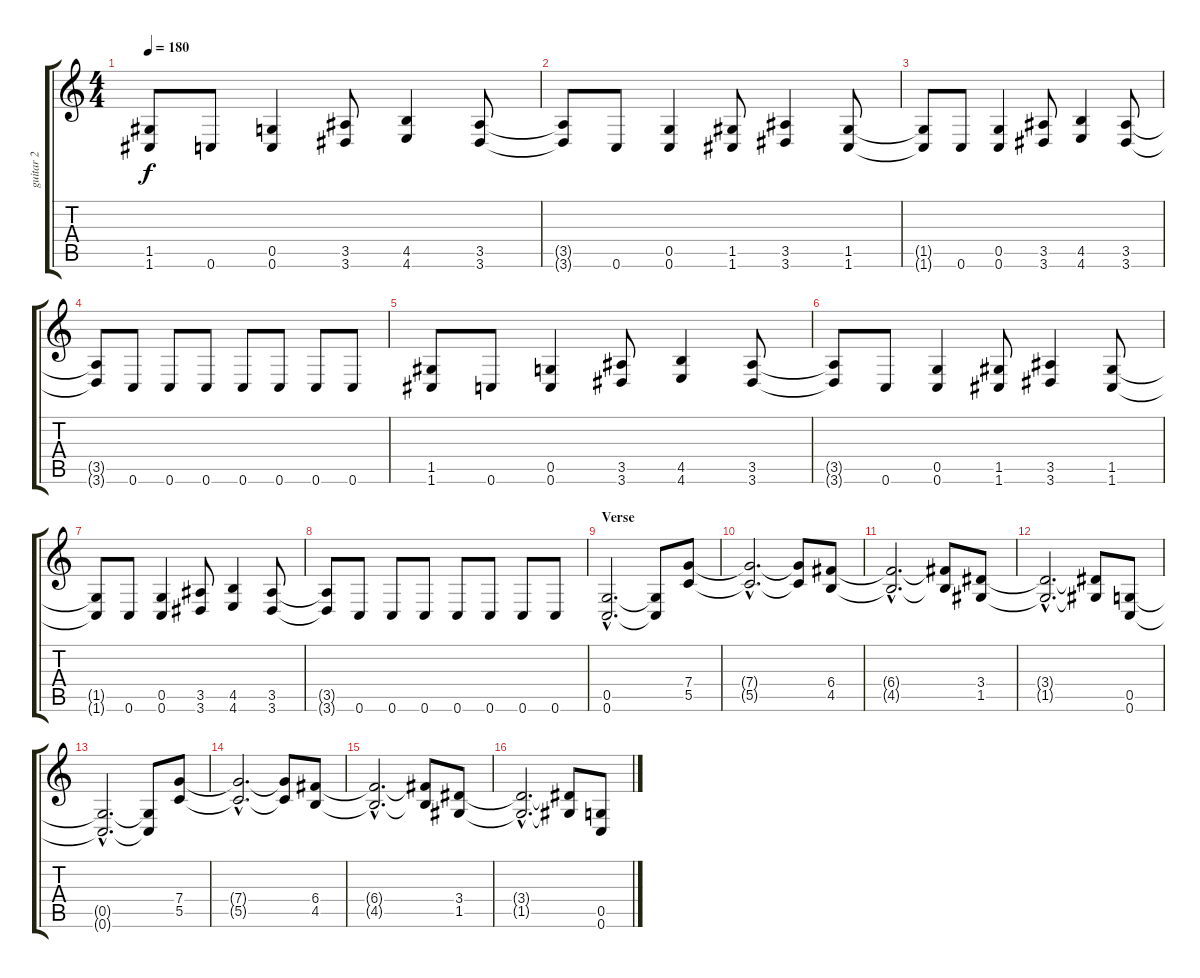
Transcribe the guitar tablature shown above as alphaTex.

\track ("guitar 2" "guitar 2") {instrument overdrivenguitar}
\staff {score tabs}
\tuning (D4 A3 F3 C3 G2 C2) {hide}
\ts (4 4)
\tempo 180
\clef g2
\ks c
(1.5 1.6).8{dy f} 0.6.8 (0.5 0.6).4 (3.5 3.6).8 (4.5 4.6).4 (3.5 3.6).8 |
(3.5{t} 3.6{t}).8 0.6.8 (0.5 0.6).4 (1.5 1.6).8 (3.5 3.6).4 (1.5 1.6).8 |
(1.5{t} 1.6{t}).8 0.6.8 (0.5 0.6).4 (3.5 3.6).8 (4.5 4.6).4 (3.5 3.6).8 |
(3.5{t} 3.6{t}).8 0.6.8 0.6.8 0.6.8 0.6.8 0.6.8 0.6.8 0.6.8 |
(1.5 1.6).8 0.6.8 (0.5 0.6).4 (3.5 3.6).8 (4.5 4.6).4 (3.5 3.6).8 |
(3.5{t} 3.6{t}).8 0.6.8 (0.5 0.6).4 (1.5 1.6).8 (3.5 3.6).4 (1.5 1.6).8 |
(1.5{t} 1.6{t}).8 0.6.8 (0.5 0.6).4 (3.5 3.6).8 (4.5 4.6).4 (3.5 3.6).8 |
(3.5{t} 3.6{t}).8 0.6.8 0.6.8 0.6.8 0.6.8 0.6.8 0.6.8 0.6.8 |
\section ("" "Verse")
(0.5{hac} 0.6{hac}).2{d} (0.5{t} 0.6{t}).8 (7.4 5.5).8 |
(7.4{hac t} 5.5{hac t}).2{d} (7.4{t} 5.5{t}).8 (6.4 4.5).8 |
(6.4{hac t} 4.5{hac t}).2{d} (6.4{t} 4.5{t}).8 (3.4 1.5).8 |
(3.4{hac t} 1.5{hac t}).2{d} (3.4{t} 1.5{t}).8 (0.5 0.6).8 |
(0.5{hac t} 0.6{hac t}).2{d} (0.5{t} 0.6{t}).8 (7.4 5.5).8 |
(7.4{hac t} 5.5{hac t}).2{d} (7.4{t} 5.5{t}).8 (6.4 4.5).8 |
(6.4{hac t} 4.5{hac t}).2{d} (6.4{t} 4.5{t}).8 (3.4 1.5).8 |
(3.4{hac t} 1.5{hac t}).2{d} (3.4{t} 1.5{t}).8 (0.5 0.6).8
